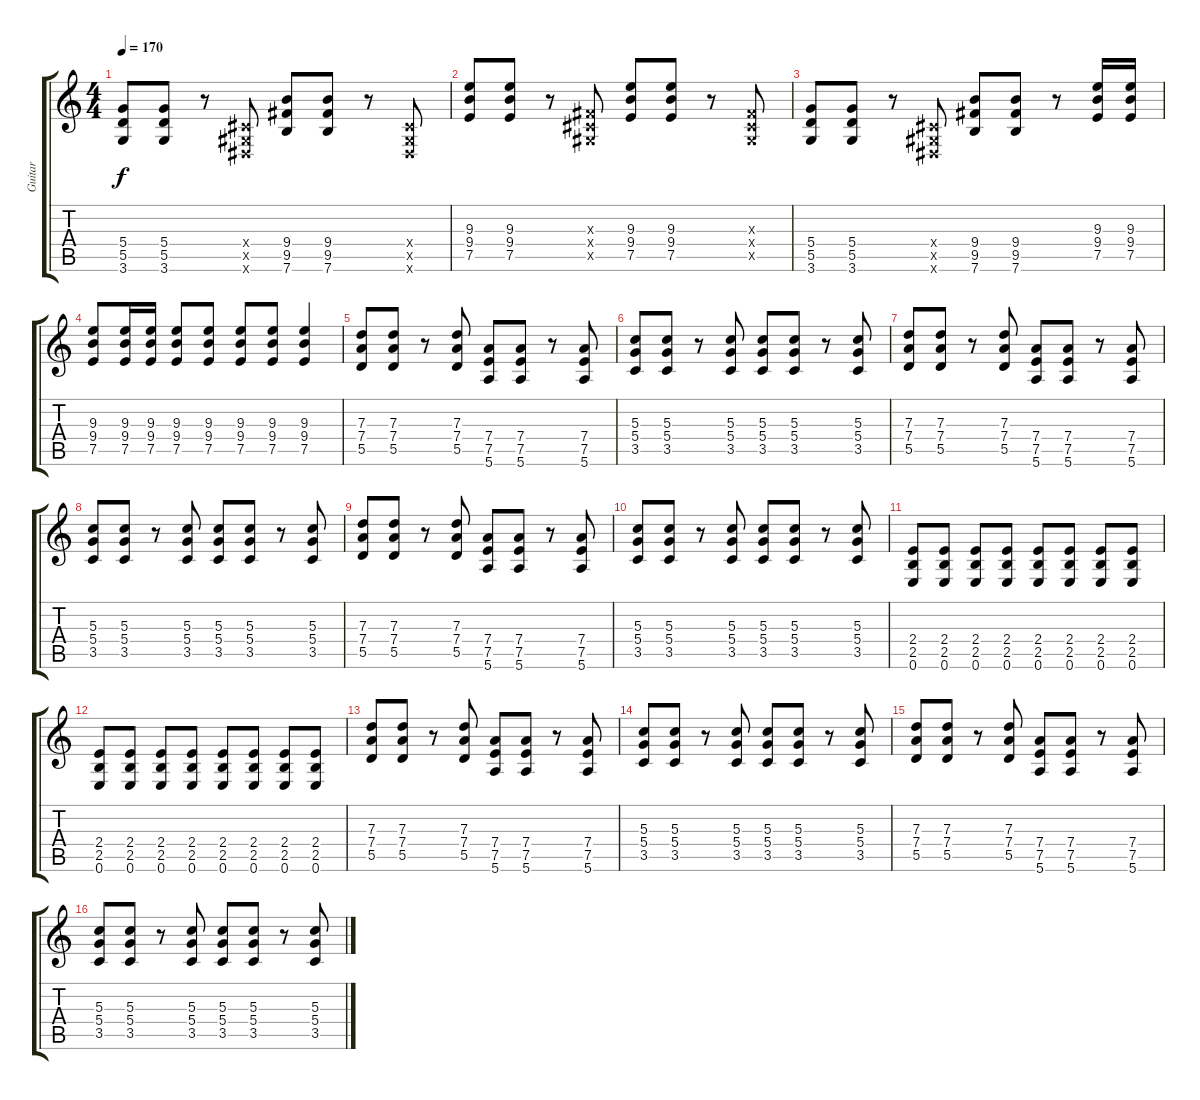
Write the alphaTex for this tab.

\track ("Guitar" "Guitar") {instrument distortionguitar}
\staff {score tabs}
\tuning (E4 B3 G3 D3 A2 E2) {hide}
\ts (4 4)
\tempo 170
\clef g2
\ks c
(5.4 5.5 3.6).8{dy f instrument distortionguitar} (5.4 5.5 3.6).8 r.8 (-1.4{x} -1.5{x} -1.6{x}).8 (9.4 9.5 7.6).8 (9.4 9.5 7.6).8 r.8 (-1.4{x} -1.5{x} -1.6{x}).8 |
(9.3 9.4 7.5).8 (9.3 9.4 7.5).8 r.8 (-1.3{x} -1.4{x} -1.5{x}).8 (9.3 9.4 7.5).8 (9.3 9.4 7.5).8 r.8 (-1.3{x} -1.4{x} -1.5{x}).8 |
(5.4 5.5 3.6).8 (5.4 5.5 3.6).8 r.8 (-1.4{x} -1.5{x} -1.6{x}).8 (9.4 9.5 7.6).8 (9.4 9.5 7.6).8 r.8 (9.3 9.4 7.5).16 (9.3 9.4 7.5).16 |
(9.3 9.4 7.5).8 (9.3 9.4 7.5).16 (9.3 9.4 7.5).16 (9.3 9.4 7.5).8 (9.3 9.4 7.5).8 (9.3 9.4 7.5).8 (9.3 9.4 7.5).8 (9.3 9.4 7.5).4 |
(7.3 7.4 5.5).8 (7.3 7.4 5.5).8 r.8 (7.3 7.4 5.5).8 (7.4 7.5 5.6).8 (7.4 7.5 5.6).8 r.8 (7.4 7.5 5.6).8 |
(5.3 5.4 3.5).8 (5.3 5.4 3.5).8 r.8 (5.3 5.4 3.5).8 (5.3 5.4 3.5).8 (5.3 5.4 3.5).8 r.8 (5.3 5.4 3.5).8 |
(7.3 7.4 5.5).8 (7.3 7.4 5.5).8 r.8 (7.3 7.4 5.5).8 (7.4 7.5 5.6).8 (7.4 7.5 5.6).8 r.8 (7.4 7.5 5.6).8 |
(5.3 5.4 3.5).8 (5.3 5.4 3.5).8 r.8 (5.3 5.4 3.5).8 (5.3 5.4 3.5).8 (5.3 5.4 3.5).8 r.8 (5.3 5.4 3.5).8 |
(7.3 7.4 5.5).8 (7.3 7.4 5.5).8 r.8 (7.3 7.4 5.5).8 (7.4 7.5 5.6).8 (7.4 7.5 5.6).8 r.8 (7.4 7.5 5.6).8 |
(5.3 5.4 3.5).8 (5.3 5.4 3.5).8 r.8 (5.3 5.4 3.5).8 (5.3 5.4 3.5).8 (5.3 5.4 3.5).8 r.8 (5.3 5.4 3.5).8 |
(2.4 2.5 0.6).8 (2.4 2.5 0.6).8 (2.4 2.5 0.6).8 (2.4 2.5 0.6).8 (2.4 2.5 0.6).8 (2.4 2.5 0.6).8 (2.4 2.5 0.6).8 (2.4 2.5 0.6).8 |
(2.4 2.5 0.6).8 (2.4 2.5 0.6).8 (2.4 2.5 0.6).8 (2.4 2.5 0.6).8 (2.4 2.5 0.6).8 (2.4 2.5 0.6).8 (2.4 2.5 0.6).8 (2.4 2.5 0.6).8 |
(7.3 7.4 5.5).8 (7.3 7.4 5.5).8 r.8 (7.3 7.4 5.5).8 (7.4 7.5 5.6).8 (7.4 7.5 5.6).8 r.8 (7.4 7.5 5.6).8 |
(5.3 5.4 3.5).8 (5.3 5.4 3.5).8 r.8 (5.3 5.4 3.5).8 (5.3 5.4 3.5).8 (5.3 5.4 3.5).8 r.8 (5.3 5.4 3.5).8 |
(7.3 7.4 5.5).8 (7.3 7.4 5.5).8 r.8 (7.3 7.4 5.5).8 (7.4 7.5 5.6).8 (7.4 7.5 5.6).8 r.8 (7.4 7.5 5.6).8 |
(5.3 5.4 3.5).8 (5.3 5.4 3.5).8 r.8 (5.3 5.4 3.5).8 (5.3 5.4 3.5).8 (5.3 5.4 3.5).8 r.8 (5.3 5.4 3.5).8
